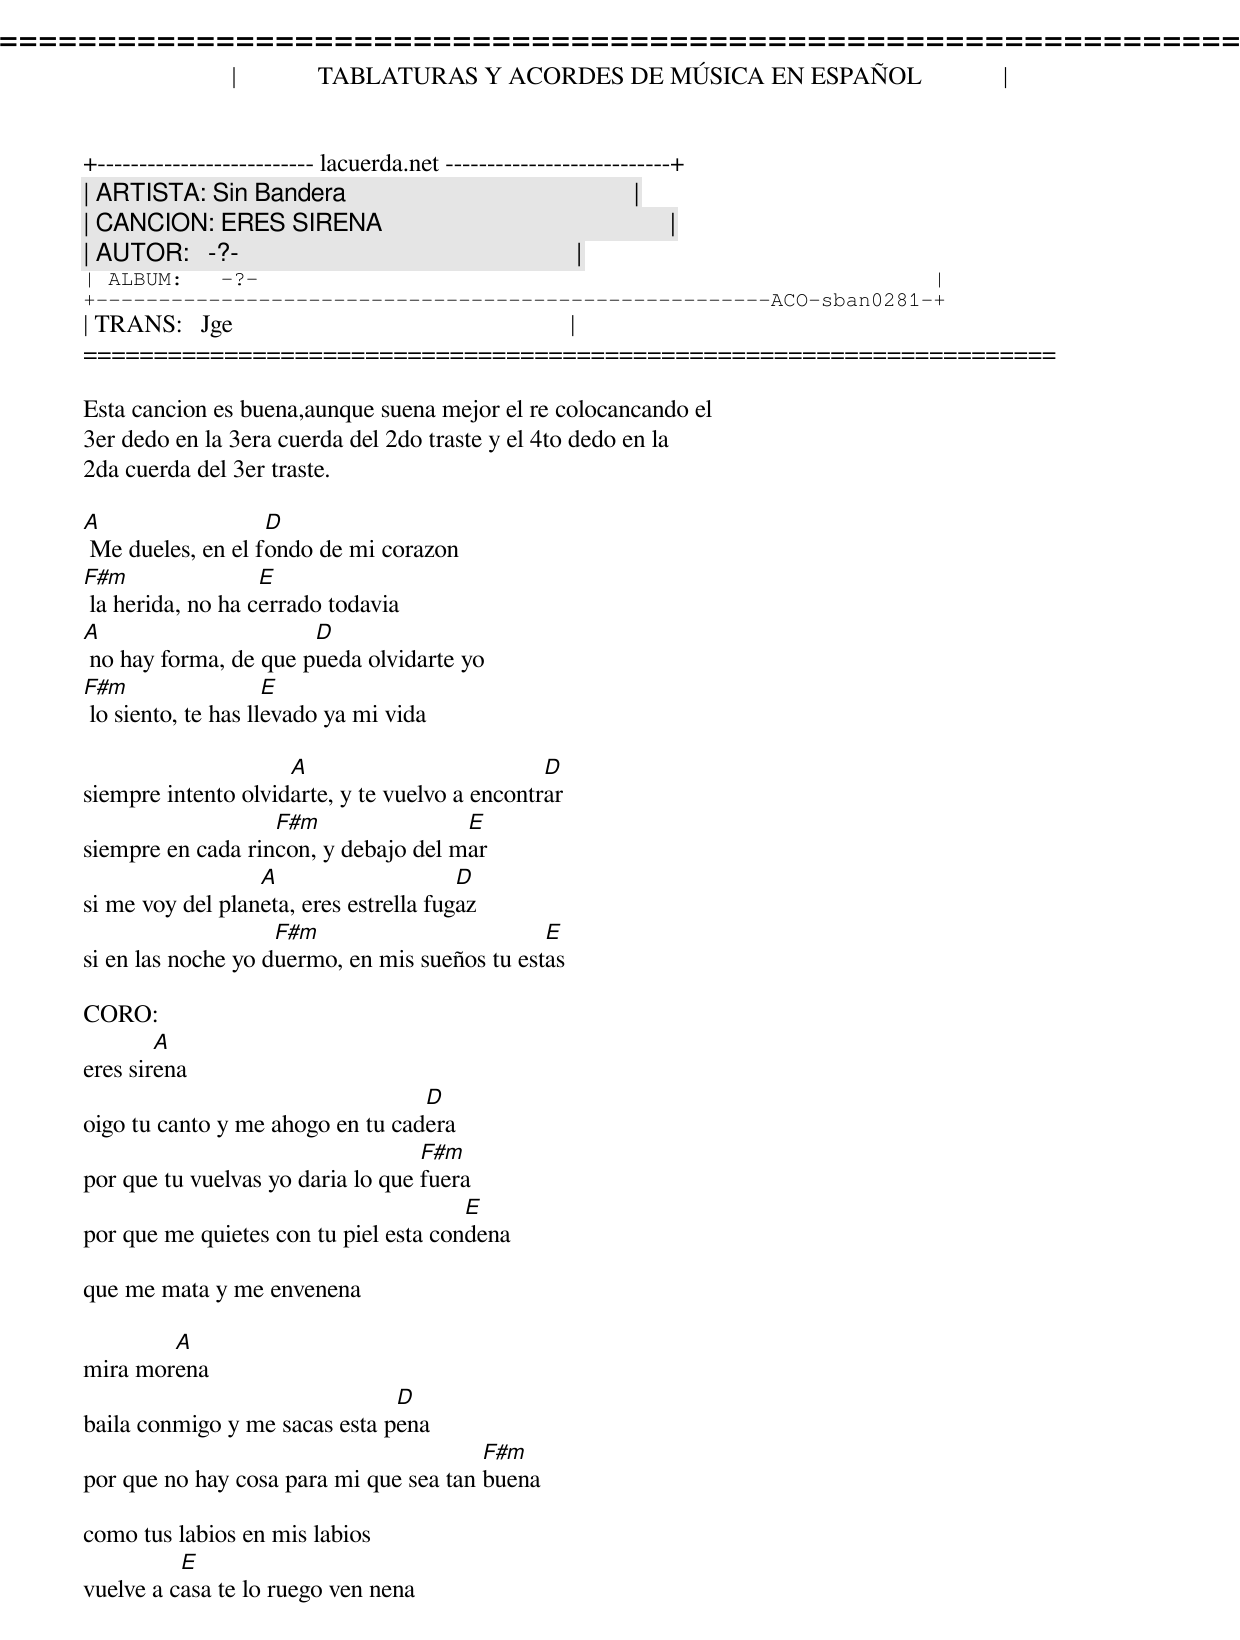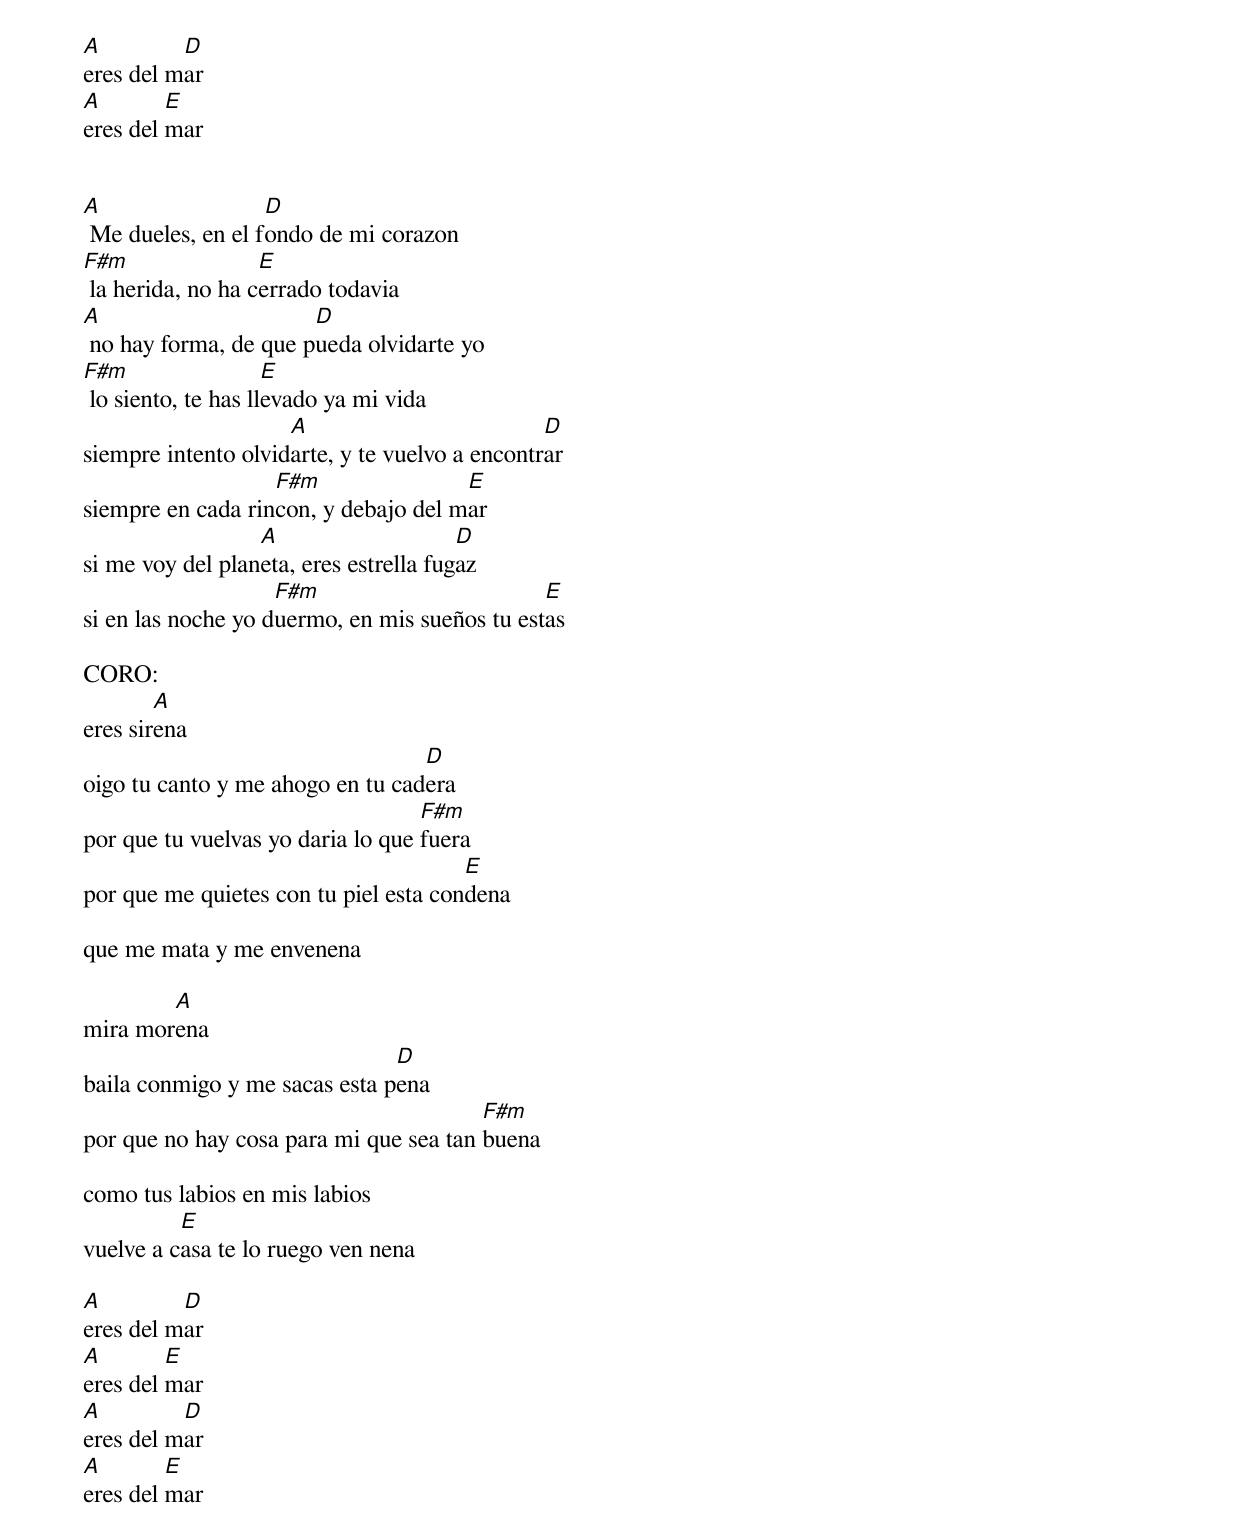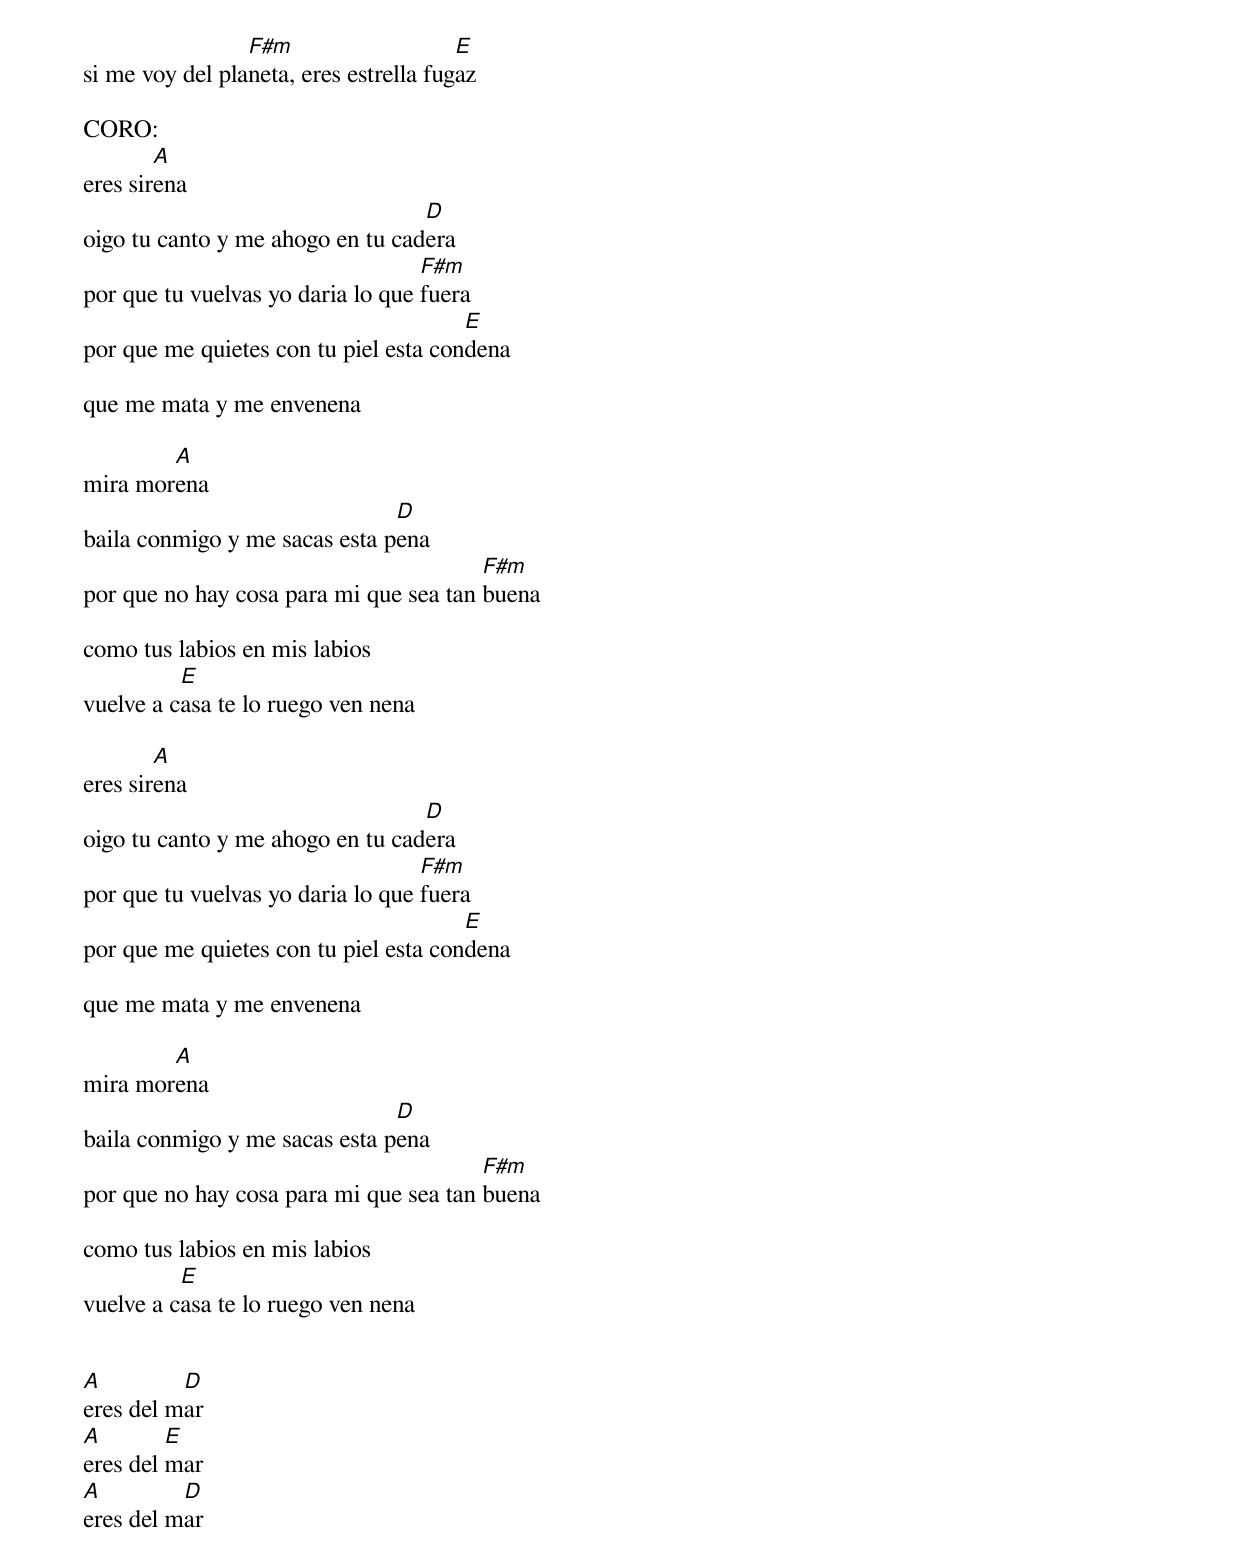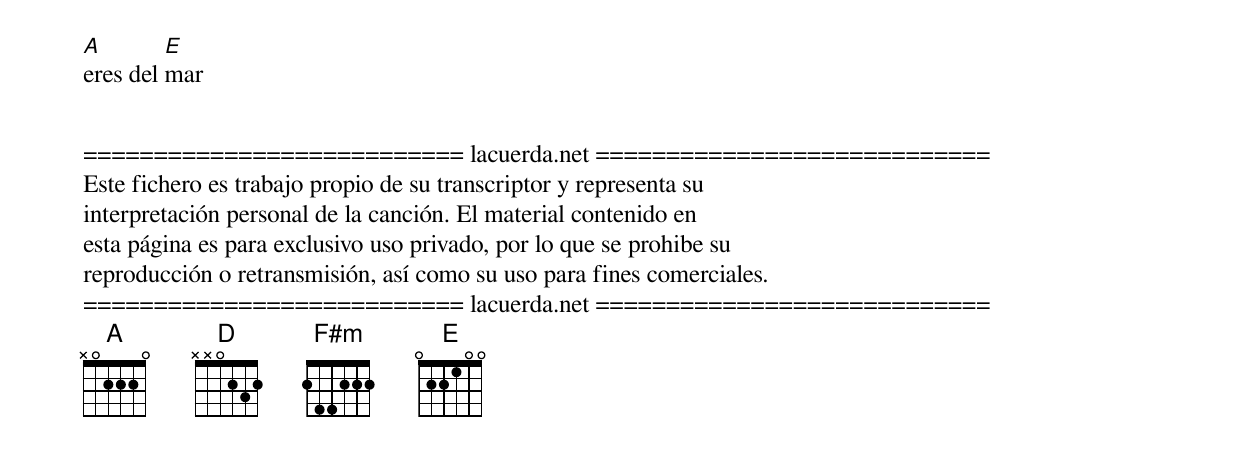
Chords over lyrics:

=====================================================================
|             TABLATURAS Y ACORDES DE MÚSICA EN ESPAÑOL             |
+-------------------------- lacuerda.net ---------------------------+
| ARTISTA: Sin Bandera                                              |
| CANCION: ERES SIRENA                                              |
| AUTOR:   -?-                                                      |
| ALBUM:   -?-                                                      |
+------------------------------------------------------ACO-sban0281-+
| TRANS:   Jge                                                      |
=====================================================================

Esta cancion es buena,aunque suena mejor el re colocancando el
3er dedo en la 3era cuerda del 2do traste y el 4to dedo en la
2da cuerda del 3er traste.

A                  D
 Me dueles, en el fondo de mi corazon
F#m                E
 la herida, no ha cerrado todavia
A                      D
 no hay forma, de que pueda olvidarte yo
F#m                  E
 lo siento, te has llevado ya mi vida

                     A                          D
siempre intento olvidarte, y te vuelvo a encontrar
                   F#m                E
siempre en cada rincon, y debajo del mar
                  A                     D
si me voy del planeta, eres estrella fugaz
                    F#m                        E
si en las noche yo duermo, en mis sueños tu estas

CORO:
        A
eres sirena
                                  D
oigo tu canto y me ahogo en tu cadera
                                   F#m
por que tu vuelvas yo daria lo que fuera
                                       E
por que me quietes con tu piel esta condena

que me mata y me envenena

        A
mira morena
                               D
baila conmigo y me sacas esta pena
                                        F#m
por que no hay cosa para mi que sea tan buena

como tus labios en mis labios
          E
vuelve a casa te lo ruego ven nena

A         D
eres del mar
A        E
eres del mar


A                  D
 Me dueles, en el fondo de mi corazon
F#m                E
 la herida, no ha cerrado todavia
A                      D
 no hay forma, de que pueda olvidarte yo
F#m                  E
 lo siento, te has llevado ya mi vida
                     A                          D
siempre intento olvidarte, y te vuelvo a encontrar
                   F#m                E
siempre en cada rincon, y debajo del mar
                  A                     D
si me voy del planeta, eres estrella fugaz
                    F#m                        E
si en las noche yo duermo, en mis sueños tu estas

CORO:
        A
eres sirena
                                  D
oigo tu canto y me ahogo en tu cadera
                                   F#m
por que tu vuelvas yo daria lo que fuera
                                       E
por que me quietes con tu piel esta condena

que me mata y me envenena

        A
mira morena
                               D
baila conmigo y me sacas esta pena
                                        F#m
por que no hay cosa para mi que sea tan buena

como tus labios en mis labios
          E
vuelve a casa te lo ruego ven nena

A         D
eres del mar
A        E
eres del mar
A         D
eres del mar
A        E
eres del mar

                 F#m                    E
si me voy del planeta, eres estrella fugaz

CORO:
        A
eres sirena
                                  D
oigo tu canto y me ahogo en tu cadera
                                   F#m
por que tu vuelvas yo daria lo que fuera
                                       E
por que me quietes con tu piel esta condena

que me mata y me envenena

        A
mira morena
                               D
baila conmigo y me sacas esta pena
                                        F#m
por que no hay cosa para mi que sea tan buena

como tus labios en mis labios
          E
vuelve a casa te lo ruego ven nena

        A
eres sirena
                                  D
oigo tu canto y me ahogo en tu cadera
                                   F#m
por que tu vuelvas yo daria lo que fuera
                                       E
por que me quietes con tu piel esta condena

que me mata y me envenena

        A
mira morena
                               D
baila conmigo y me sacas esta pena
                                        F#m
por que no hay cosa para mi que sea tan buena

como tus labios en mis labios
          E
vuelve a casa te lo ruego ven nena


A         D
eres del mar
A        E
eres del mar
A         D
eres del mar
A        E
eres del mar


=========================== lacuerda.net ============================
Este fichero es trabajo propio de su transcriptor y representa su
interpretación personal de la canción. El material contenido en
esta página es para exclusivo uso privado, por lo que se prohibe su
reproducción o retransmisión, así como su uso para fines comerciales.
=========================== lacuerda.net ============================
